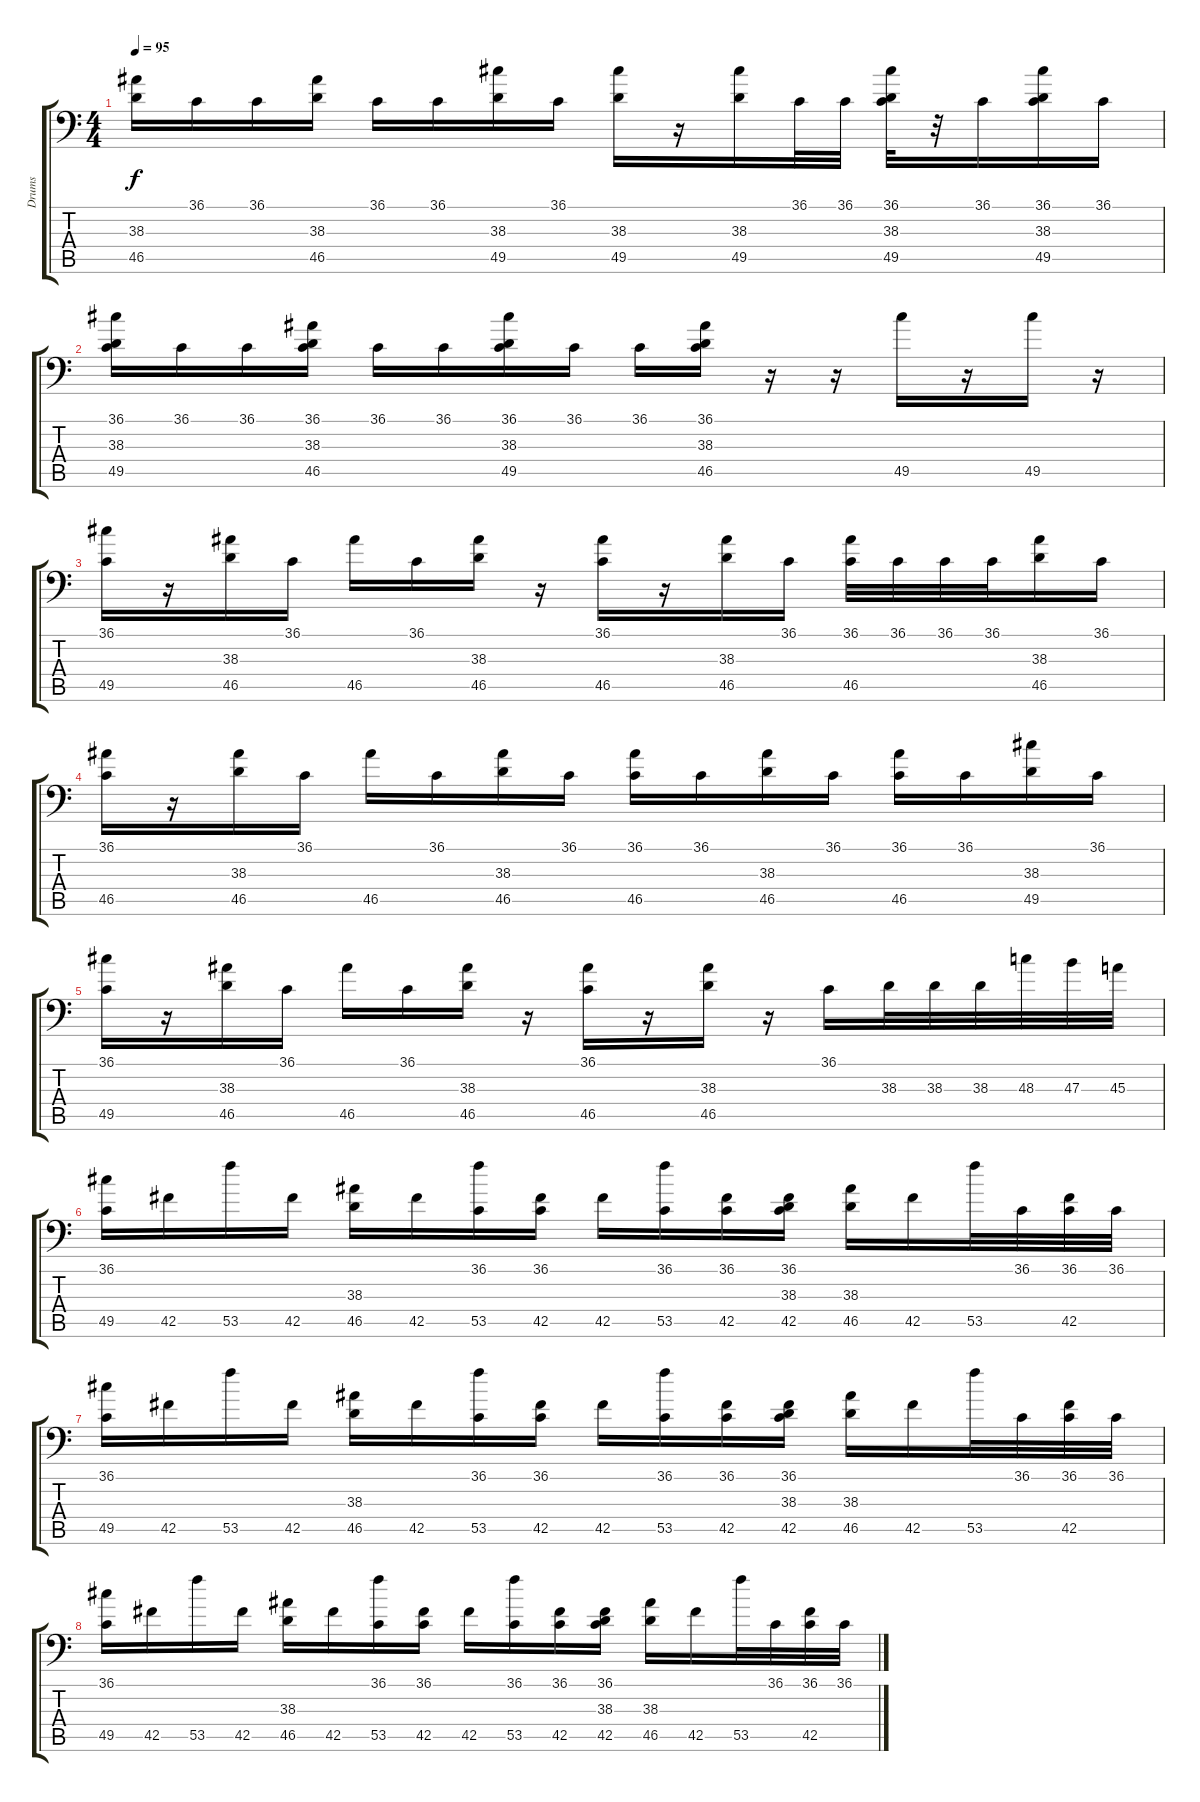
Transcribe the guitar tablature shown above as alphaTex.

\track ("Drums" "Drums") {instrument acousticgrandpiano}
\staff {score tabs}
\tuning (C-1 C-1 C-1 C-1 C-1 C-1) {hide}
\ts (4 4)
\tempo 95
\clef f4
\ks c
(38.3 46.5).16{dy f} 36.1.16 36.1.16 (38.3 46.5).16 36.1.16 36.1.16 (38.3 49.5).16 36.1.16 (38.3 49.5).16 r.16 (38.3 49.5).16 36.1.32 36.1.32 (36.1 38.3 49.5).32 r.32 36.1.16 (36.1 38.3 49.5).16 36.1.16 |
(36.1 38.3 49.5).16 36.1.16 36.1.16 (36.1 38.3 46.5).16 36.1.16 36.1.16 (36.1 38.3 49.5).16 36.1.16 36.1.16 (36.1 38.3 46.5).16 r.16 r.16 49.5.16 r.16 49.5.16 r.16 |
(36.1 49.5).16 r.16 (38.3 46.5).16 36.1.16 46.5.16 36.1.16 (38.3 46.5).16 r.16 (36.1 46.5).16 r.16 (38.3 46.5).16 36.1.16 (36.1 46.5).32 36.1.32 36.1.32 36.1.32 (38.3 46.5).16 36.1.16 |
(36.1 46.5).16 r.16 (38.3 46.5).16 36.1.16 46.5.16 36.1.16 (38.3 46.5).16 36.1.16 (36.1 46.5).16 36.1.16 (38.3 46.5).16 36.1.16 (36.1 46.5).16 36.1.16 (38.3 49.5).16 36.1.16 |
(36.1 49.5).16 r.16 (38.3 46.5).16 36.1.16 46.5.16 36.1.16 (38.3 46.5).16 r.16 (36.1 46.5).16 r.16 (38.3 46.5).16 r.16 36.1.16 38.3.32 38.3.32 38.3.32 48.3.32 47.3.32 45.3.32 |
(36.1 49.5).16 42.5.16 53.5.16 42.5.16 (38.3 46.5).16 42.5.16 (36.1 53.5).16 (36.1 42.5).16 42.5.16 (36.1 53.5).16 (36.1 42.5).16 (36.1 38.3 42.5).16 (38.3 46.5).16 42.5.16 53.5.32 36.1.32 (36.1 42.5).32 36.1.32 |
(36.1 49.5).16 42.5.16 53.5.16 42.5.16 (38.3 46.5).16 42.5.16 (36.1 53.5).16 (36.1 42.5).16 42.5.16 (36.1 53.5).16 (36.1 42.5).16 (36.1 38.3 42.5).16 (38.3 46.5).16 42.5.16 53.5.32 36.1.32 (36.1 42.5).32 36.1.32 |
(36.1 49.5).16 42.5.16 53.5.16 42.5.16 (38.3 46.5).16 42.5.16 (36.1 53.5).16 (36.1 42.5).16 42.5.16 (36.1 53.5).16 (36.1 42.5).16 (36.1 38.3 42.5).16 (38.3 46.5).16 42.5.16 53.5.32 36.1.32 (36.1 42.5).32 36.1.32
